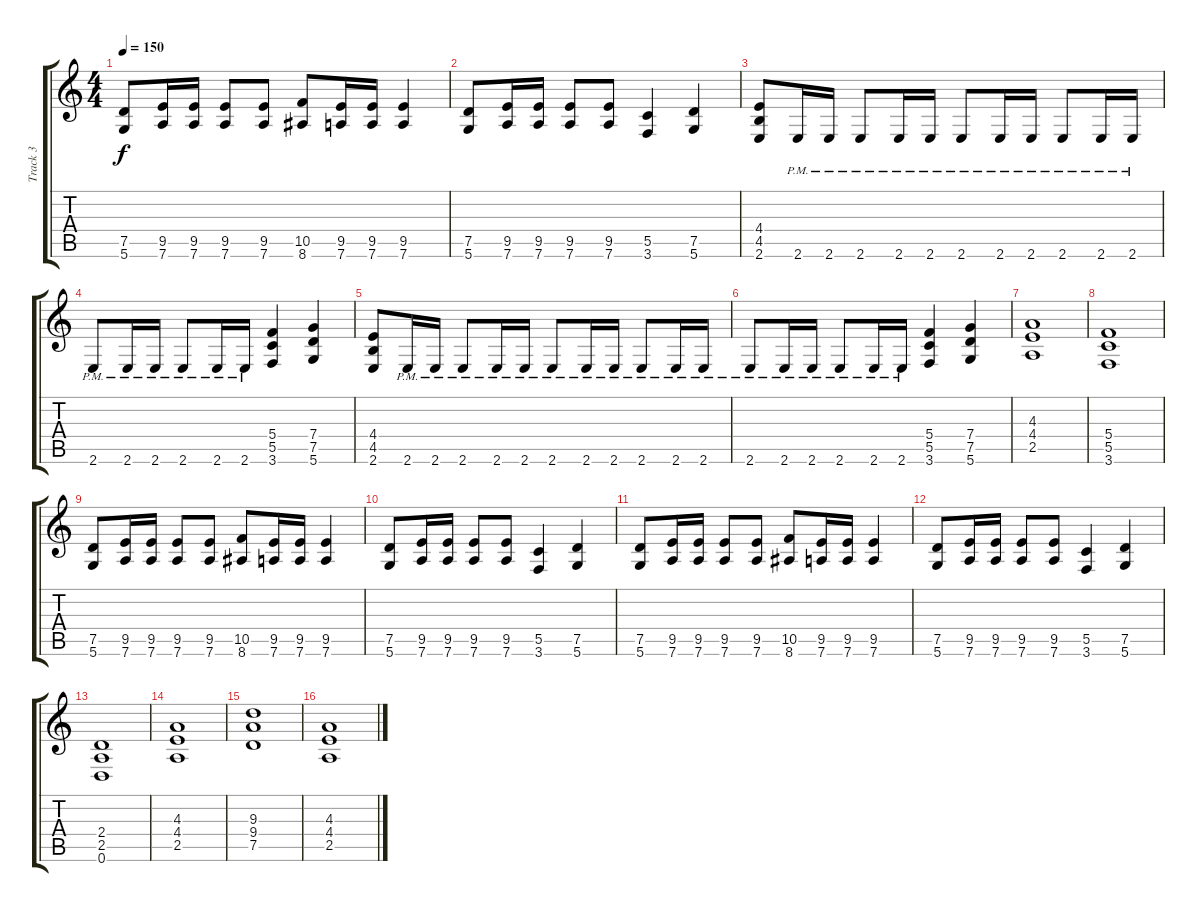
\track ("Track 3" "Track 3") {instrument distortionguitar}
\staff {score tabs}
\tuning (D4 A3 F3 C3 G2 D2) {hide}
\ts (4 4)
\tempo 150
\clef g2
\ks c
(7.5 5.6).8{dy f} (9.5 7.6).16 (9.5 7.6).16 (9.5 7.6).8 (9.5 7.6).8 (10.5 8.6).8 (9.5 7.6).16 (9.5 7.6).16 (9.5 7.6).4 |
(7.5 5.6).8 (9.5 7.6).16 (9.5 7.6).16 (9.5 7.6).8 (9.5 7.6).8 (5.5 3.6).4 (7.5 5.6).4 |
(4.4 4.5 2.6).8 2.6{pm}.16 2.6{pm}.16 2.6{pm}.8 2.6{pm}.16 2.6{pm}.16 2.6{pm}.8 2.6{pm}.16 2.6{pm}.16 2.6{pm}.8 2.6{pm}.16 2.6{pm}.16 |
2.6{pm}.8 2.6{pm}.16 2.6{pm}.16 2.6{pm}.8 2.6{pm}.16 2.6{pm}.16 (5.4 5.5 3.6).4 (7.4 7.5 5.6).4 |
(4.4 4.5 2.6).8 2.6{pm}.16 2.6{pm}.16 2.6{pm}.8 2.6{pm}.16 2.6{pm}.16 2.6{pm}.8 2.6{pm}.16 2.6{pm}.16 2.6{pm}.8 2.6{pm}.16 2.6{pm}.16 |
2.6{pm}.8 2.6{pm}.16 2.6{pm}.16 2.6{pm}.8 2.6{pm}.16 2.6{pm}.16 (5.4 5.5 3.6).4 (7.4 7.5 5.6).4 |
(4.3 4.4 2.5).1 |
(5.4 5.5 3.6).1 |
(7.5 5.6).8 (9.5 7.6).16 (9.5 7.6).16 (9.5 7.6).8 (9.5 7.6).8 (10.5 8.6).8 (9.5 7.6).16 (9.5 7.6).16 (9.5 7.6).4 |
(7.5 5.6).8 (9.5 7.6).16 (9.5 7.6).16 (9.5 7.6).8 (9.5 7.6).8 (5.5 3.6).4 (7.5 5.6).4 |
(7.5 5.6).8 (9.5 7.6).16 (9.5 7.6).16 (9.5 7.6).8 (9.5 7.6).8 (10.5 8.6).8 (9.5 7.6).16 (9.5 7.6).16 (9.5 7.6).4 |
(7.5 5.6).8 (9.5 7.6).16 (9.5 7.6).16 (9.5 7.6).8 (9.5 7.6).8 (5.5 3.6).4 (7.5 5.6).4 |
(2.4 2.5 0.6).1 |
(4.3 4.4 2.5).1 |
(9.3 9.4 7.5).1 |
(4.3 4.4 2.5).1
